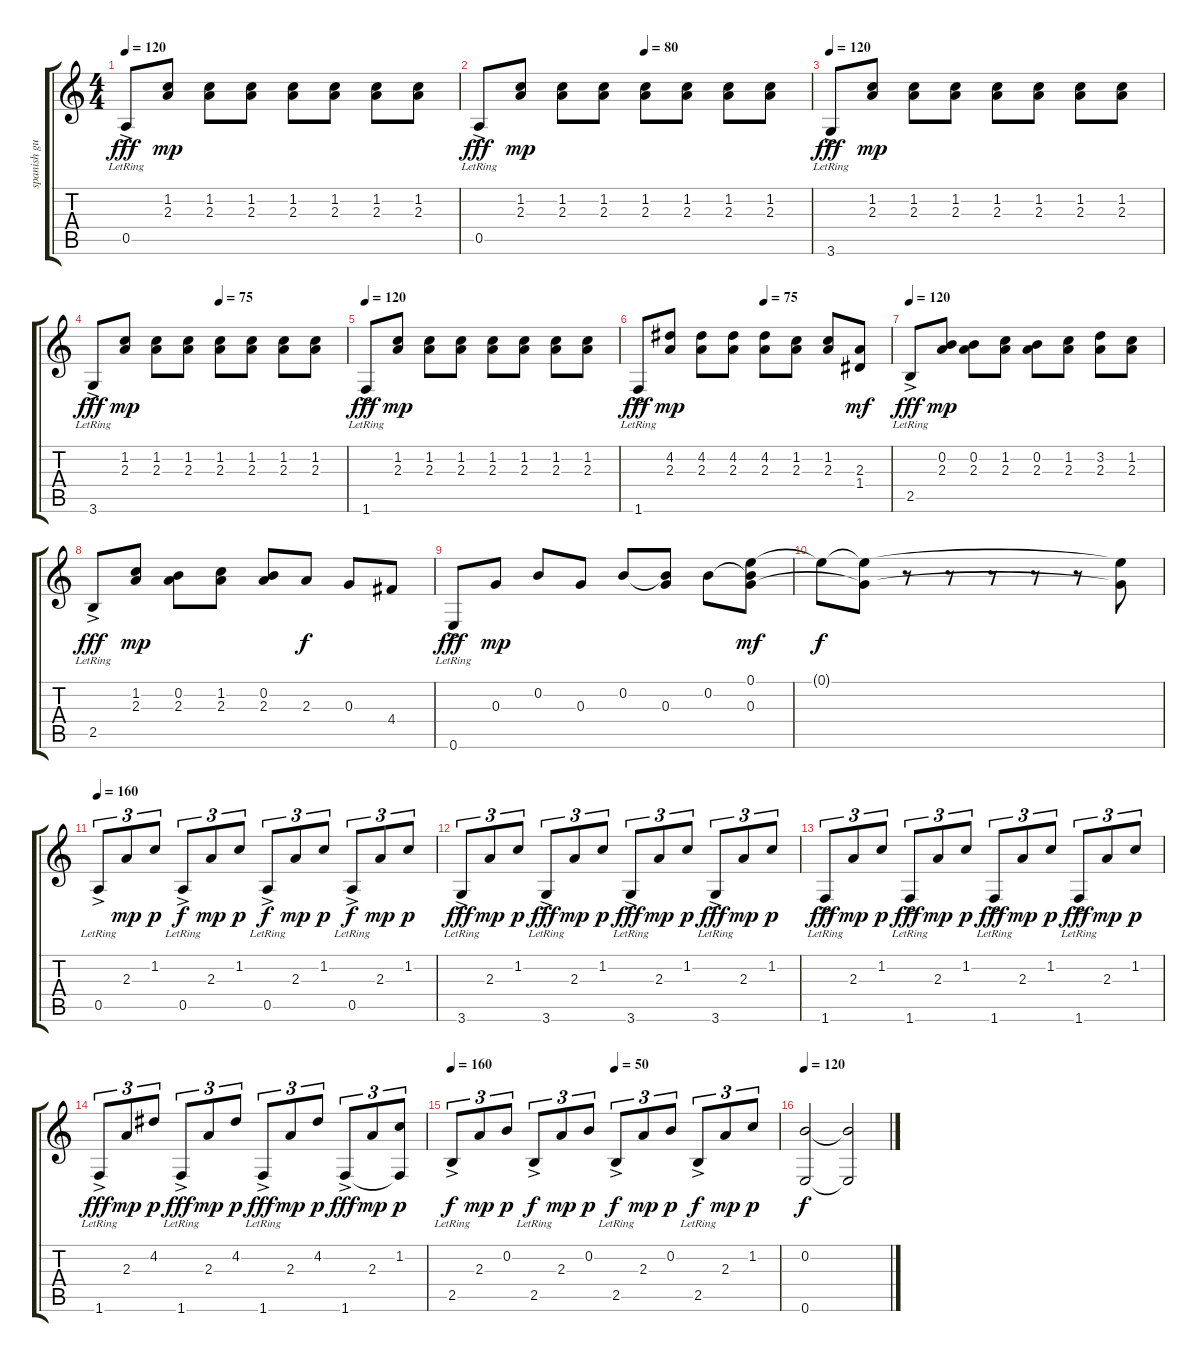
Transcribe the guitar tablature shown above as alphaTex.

\track ("spanish guitar" "spanish gu") {instrument acousticguitarnylon}
\staff {score tabs}
\tuning (E4 B3 G3 D3 A2 E2) {hide}
\ts (4 4)
\tempo 120
\clef g2
\ks c
0.5{ac lr}.8{dy fff instrument acousticguitarnylon} (1.2 2.3).8{dy mp} (1.2 2.3).8 (1.2 2.3).8 (1.2 2.3).8 (1.2 2.3).8 (1.2 2.3).8 (1.2 2.3).8 |
\tempo (80 0.5)
0.5{ac lr}.8{dy fff} (1.2 2.3).8{dy mp} (1.2 2.3).8 (1.2 2.3).8 (1.2 2.3).8 (1.2 2.3).8 (1.2 2.3).8 (1.2 2.3).8 |
\tempo 120
3.6{ac lr}.8{dy fff} (1.2 2.3).8{dy mp} (1.2 2.3).8 (1.2 2.3).8 (1.2 2.3).8 (1.2 2.3).8 (1.2 2.3).8 (1.2 2.3).8 |
\tempo (75 0.5)
3.6{ac lr}.8{dy fff} (1.2 2.3).8{dy mp} (1.2 2.3).8 (1.2 2.3).8 (1.2 2.3).8 (1.2 2.3).8 (1.2 2.3).8 (1.2 2.3).8 |
\tempo 120
1.6{ac lr}.8{dy fff} (1.2 2.3).8{dy mp} (1.2 2.3).8 (1.2 2.3).8 (1.2 2.3).8 (1.2 2.3).8 (1.2 2.3).8 (1.2 2.3).8 |
\tempo (75 0.5)
1.6{ac lr}.8{dy fff} (4.2 2.3).8{dy mp} (4.2 2.3).8 (4.2 2.3).8 (4.2 2.3).8 (1.2 2.3).8 (1.2 2.3).8 (2.3 1.4).8{dy mf} |
\tempo 120
2.5{ac lr}.8{dy fff} (0.2 2.3).8{dy mp} (0.2 2.3).8 (1.2 2.3).8 (0.2 2.3).8 (1.2 2.3).8 (3.2 2.3).8 (1.2 2.3).8 |
2.5{ac lr}.8{dy fff} (1.2 2.3).8{dy mp} (0.2 2.3).8 (1.2 2.3).8 (0.2 2.3).8 2.3.8{dy f} 0.3.8 4.4.8 |
0.6{ac lr}.8{dy fff} 0.3.8{dy mp} 0.2.8 0.3.8 0.2.8 (0.2{t} 0.3).8 0.2.8 (0.1 0.2{t} 0.3).8{dy mf} |
0.1{t}.8{dy f} (0.1{t} 0.3{t}).8 r.8 r.8 r.8 r.8 r.8 (0.1{t} 0.3{t}).8 |
\tempo 160
0.5{ac lr}.8{tu (3 2)} 2.3.8{tu (3 2) dy mp} 1.2.8{tu (3 2) dy p} 0.5{ac lr}.8{tu (3 2) dy f} 2.3.8{tu (3 2) dy mp} 1.2.8{tu (3 2) dy p} 0.5{ac lr}.8{tu (3 2) dy f} 2.3.8{tu (3 2) dy mp} 1.2.8{tu (3 2) dy p} 0.5{ac lr}.8{tu (3 2) dy f} 2.3.8{tu (3 2) dy mp} 1.2.8{tu (3 2) dy p} |
3.6{ac lr}.8{tu (3 2) dy fff} 2.3.8{tu (3 2) dy mp} 1.2.8{tu (3 2) dy p} 3.6{ac lr}.8{tu (3 2) dy fff} 2.3.8{tu (3 2) dy mp} 1.2.8{tu (3 2) dy p} 3.6{ac lr}.8{tu (3 2) dy fff} 2.3.8{tu (3 2) dy mp} 1.2.8{tu (3 2) dy p} 3.6{ac lr}.8{tu (3 2) dy fff} 2.3.8{tu (3 2) dy mp} 1.2.8{tu (3 2) dy p} |
1.6{ac lr}.8{tu (3 2) dy fff} 2.3.8{tu (3 2) dy mp} 1.2.8{tu (3 2) dy p} 1.6{ac lr}.8{tu (3 2) dy fff} 2.3.8{tu (3 2) dy mp} 1.2.8{tu (3 2) dy p} 1.6{ac lr}.8{tu (3 2) dy fff} 2.3.8{tu (3 2) dy mp} 1.2.8{tu (3 2) dy p} 1.6{ac lr}.8{tu (3 2) dy fff} 2.3.8{tu (3 2) dy mp} 1.2.8{tu (3 2) dy p} |
1.6{ac lr}.8{tu (3 2) dy fff} 2.3.8{tu (3 2) dy mp} 4.2.8{tu (3 2) dy p} 1.6{ac lr}.8{tu (3 2) dy fff} 2.3.8{tu (3 2) dy mp} 4.2.8{tu (3 2) dy p} 1.6{ac lr}.8{tu (3 2) dy fff} 2.3.8{tu (3 2) dy mp} 4.2.8{tu (3 2) dy p} 1.6{ac}.8{tu (3 2) dy fff} 2.3.8{tu (3 2) dy mp} (1.2 1.6{t}).8{tu (3 2) dy p} |
\tempo 160
\tempo (50 0.5)
2.5{ac lr}.8{tu (3 2) dy f} 2.3.8{tu (3 2) dy mp} 0.2.8{tu (3 2) dy p} 2.5{ac lr}.8{tu (3 2) dy f} 2.3.8{tu (3 2) dy mp} 0.2.8{tu (3 2) dy p} 2.5{ac lr}.8{tu (3 2) dy f} 2.3.8{tu (3 2) dy mp} 0.2.8{tu (3 2) dy p} 2.5{ac lr}.8{tu (3 2) dy f} 2.3.8{tu (3 2) dy mp} 1.2.8{tu (3 2) dy p} |
\tempo 120
(0.2 0.6).2{dy f} (0.2{t} 0.6{t}).2
